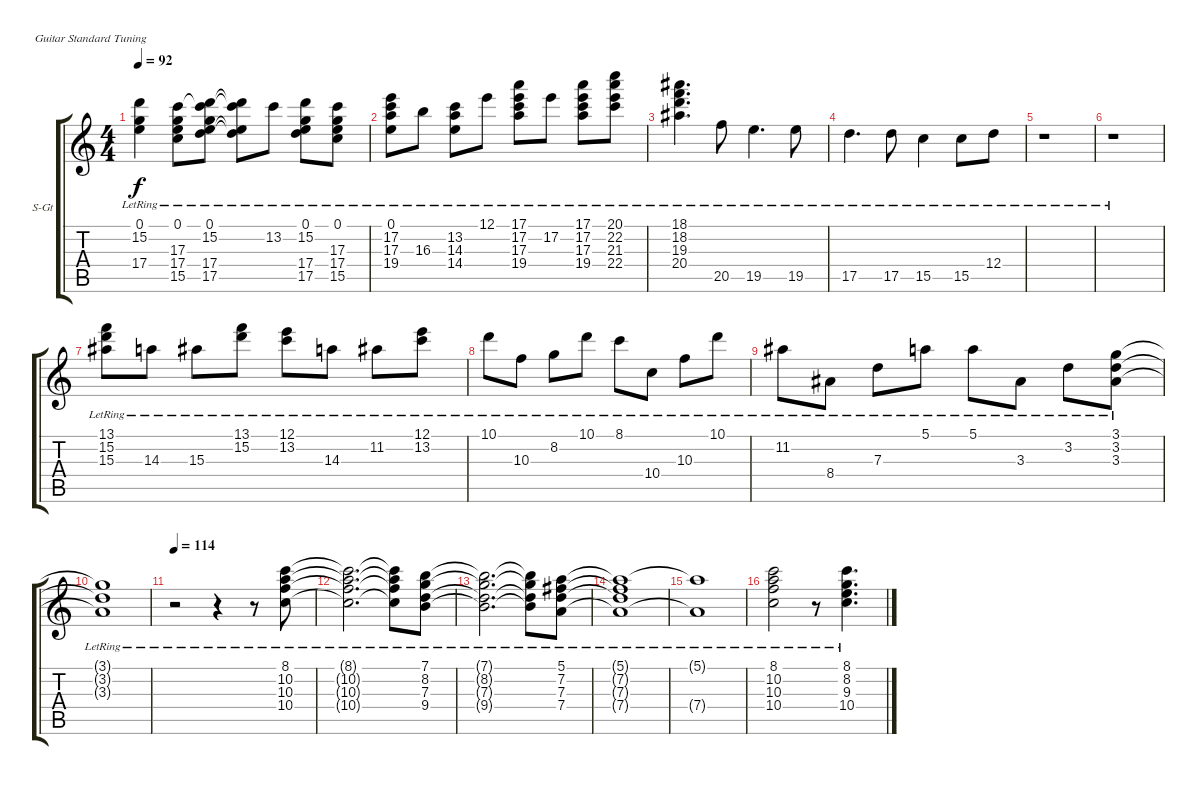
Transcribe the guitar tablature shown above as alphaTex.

\bracketExtendMode groupsimilarinstruments
\firstSystemTrackNameOrientation horizontal
\otherSystemsTrackNameOrientation horizontal
\track ("piano" "S-Gt") {instrument acousticgrandpiano}
\staff {score tabs}
\tuning (E4 B3 G3 D3 A2 E2)
\displaytranspose 12
\ts (4 4)
\tempo 92
\clef g2
\ks c
(0.1{lr} 15.2{lr} 17.4{lr}).4{dy f} (0.1{lr} 17.3{lr} 17.4{lr} 15.5{lr}).8 (0.1{lr} 15.2{lr} 17.4{lr} 17.5{lr} 17.3{lr t}).8 (0.1{lr t} 15.2{lr t} 17.3{lr t} 17.5{lr t}).8 13.2{lr}.8 (0.1{lr} 15.2{lr} 17.4{lr} 17.5{lr}).8 (0.1{lr} 17.3{lr} 17.4{lr} 15.5{lr}).8 |
(0.1{lr} 17.2{lr} 17.3{lr} 19.4{lr}).8 16.3{lr}.8 (13.2{lr} 14.3{lr} 14.4{lr}).8 12.1{lr}.8 (17.1{lr} 17.2{lr} 17.3{lr} 19.4{lr}).8 17.2{lr}.8 (17.1{lr} 17.2{lr} 17.3{lr} 19.4{lr}).8 (20.1{lr} 22.2{lr} 21.3{lr} 22.4{lr}).8 |
(18.1{lr} 18.2{lr} 19.3{lr} 20.4{lr}).4{d} 20.5{lr}.8 19.5{lr}.4{d} 19.5{lr}.8 |
17.5{lr}.4{d} 17.5{lr}.8 15.5{lr}.4 15.5{lr}.8 12.4{lr}.8 |
r.1 |
r.1 |
(13.1{lr} 15.2{lr} 15.3{lr}).8 14.3{lr}.8 15.3{lr}.8 (13.1{lr} 15.2{lr}).8 (12.1{lr} 13.2{lr}).8 14.3{lr}.8 11.2{lr}.8 (12.1{lr} 13.2{lr}).8 |
10.1{lr}.8 10.3{lr}.8 8.2{lr}.8 10.1{lr}.8 8.1{lr}.8 10.4{lr}.8 10.3{lr}.8 10.1{lr}.8 |
11.2{lr}.8 8.4{lr}.8 7.3{lr}.8 5.1{lr}.8 5.1{lr}.8 3.3{lr}.8 3.2{lr}.8 (3.1{lr} 3.2{lr} 3.3{lr}).8 |
(3.1{lr t} 3.2{lr t} 3.3{lr t}).1 |
\tempo 114
r.2 r.4 r.8 (8.1{lr} 10.2{lr} 10.3{lr} 10.4{lr}).8 |
(8.1{lr t} 10.2{lr t} 10.3{lr t} 10.4{lr t}).2{d} (8.1{lr t} 10.2{lr t} 10.3{lr t} 10.4{lr t}).8 (7.1{lr} 8.2{lr} 7.3{lr} 9.4{lr}).8 |
(7.1{lr t} 8.2{lr t} 7.3{lr t} 9.4{lr t}).2{d} (7.1{lr t} 8.2{lr t} 7.3{lr t} 9.4{lr t}).8 (5.1{lr} 7.2{lr} 7.3{lr} 7.4{lr}).8 |
(5.1{lr t} 7.2{lr t} 7.3{lr t} 7.4{lr t}).1 |
(5.1{lr t} 7.4{lr t}).1 |
(8.1{lr} 10.2{lr} 10.3{lr} 10.4{lr}).2 r.8 (8.1{lr} 8.2{lr} 9.3{lr} 10.4{lr}).4{d}
